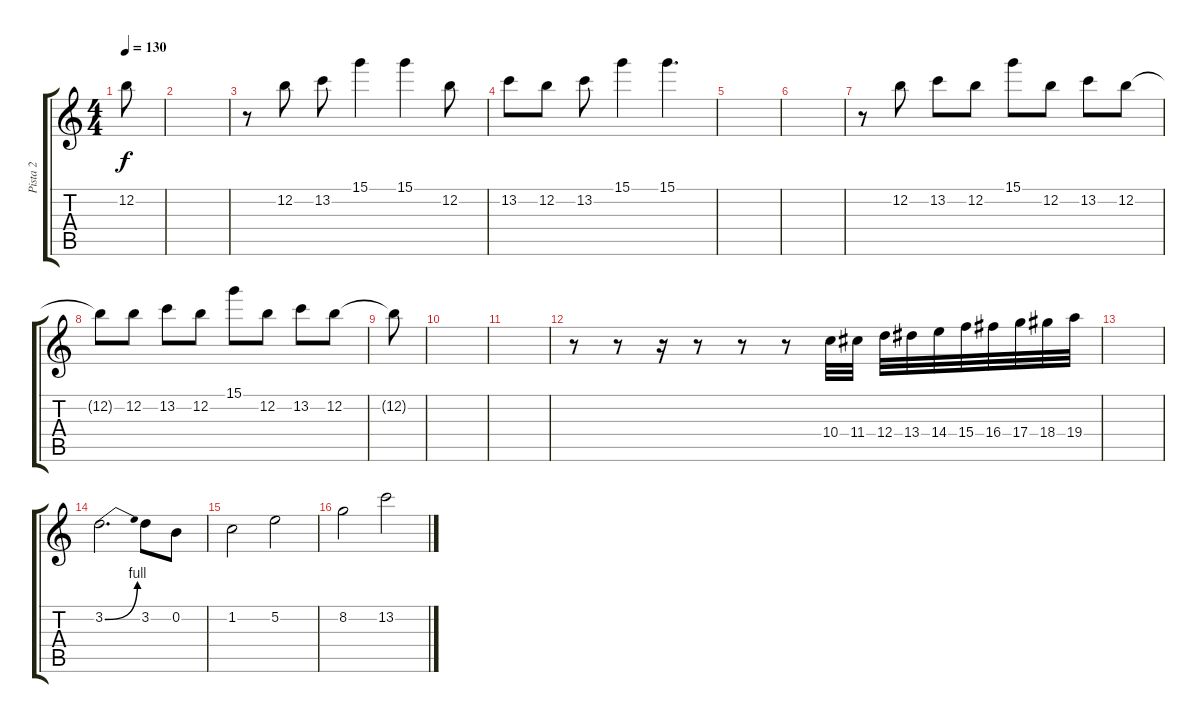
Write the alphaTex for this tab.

\track ("Pista 2" "Pista 2") {instrument distortionguitar}
\staff {score tabs}
\tuning (E4 B3 G3 D3 A2 E2) {hide}
\ts (4 4)
\tempo 130
\clef g2
\ks c
12.2{t}.8{dy f} |
|
r.8 12.2.8 13.2.8 15.1.4 15.1.4 12.2.8 |
13.2.8 12.2.8 13.2.8 15.1.4 15.1.4{d} |
|
|
r.8 12.2.8 13.2.8 12.2.8 15.1.8 12.2.8 13.2.8 12.2.8 |
12.2{t}.8 12.2.8 13.2.8 12.2.8 15.1.8 12.2.8 13.2.8 12.2.8 |
12.2{t}.8 |
|
|
r.8 r.8 r.16 r.8 r.8 r.8 10.4.32 11.4.32 12.4.32 13.4.32 14.4.32 15.4.32 16.4.32 17.4.32 18.4.32 19.4.32 |
|
3.2{be (bend 0 0 60 4)}.2{d} 3.2.8 0.2.8 |
1.2.2 5.2.2 |
8.2.2 13.2.2
